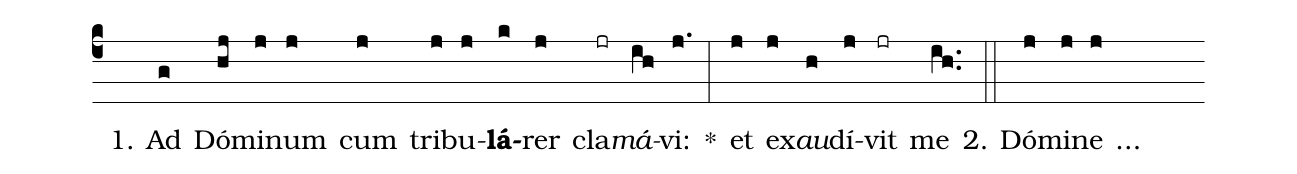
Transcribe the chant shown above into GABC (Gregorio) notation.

%%
(c4) () 1. {Ad}(g) Dó(hj)mi(j)num(j) cum(j) tri(j)bu(j)<b>lá</b>(k)rer(j) cla(jr)<i>má</i>(ih)vi:(j.) *(:) et(j) ex(j)<i>au</i>(h)dí(j)vit(jr) me(ih..) (::) 2. Dó(j)mi(j)ne(j) ...( )
